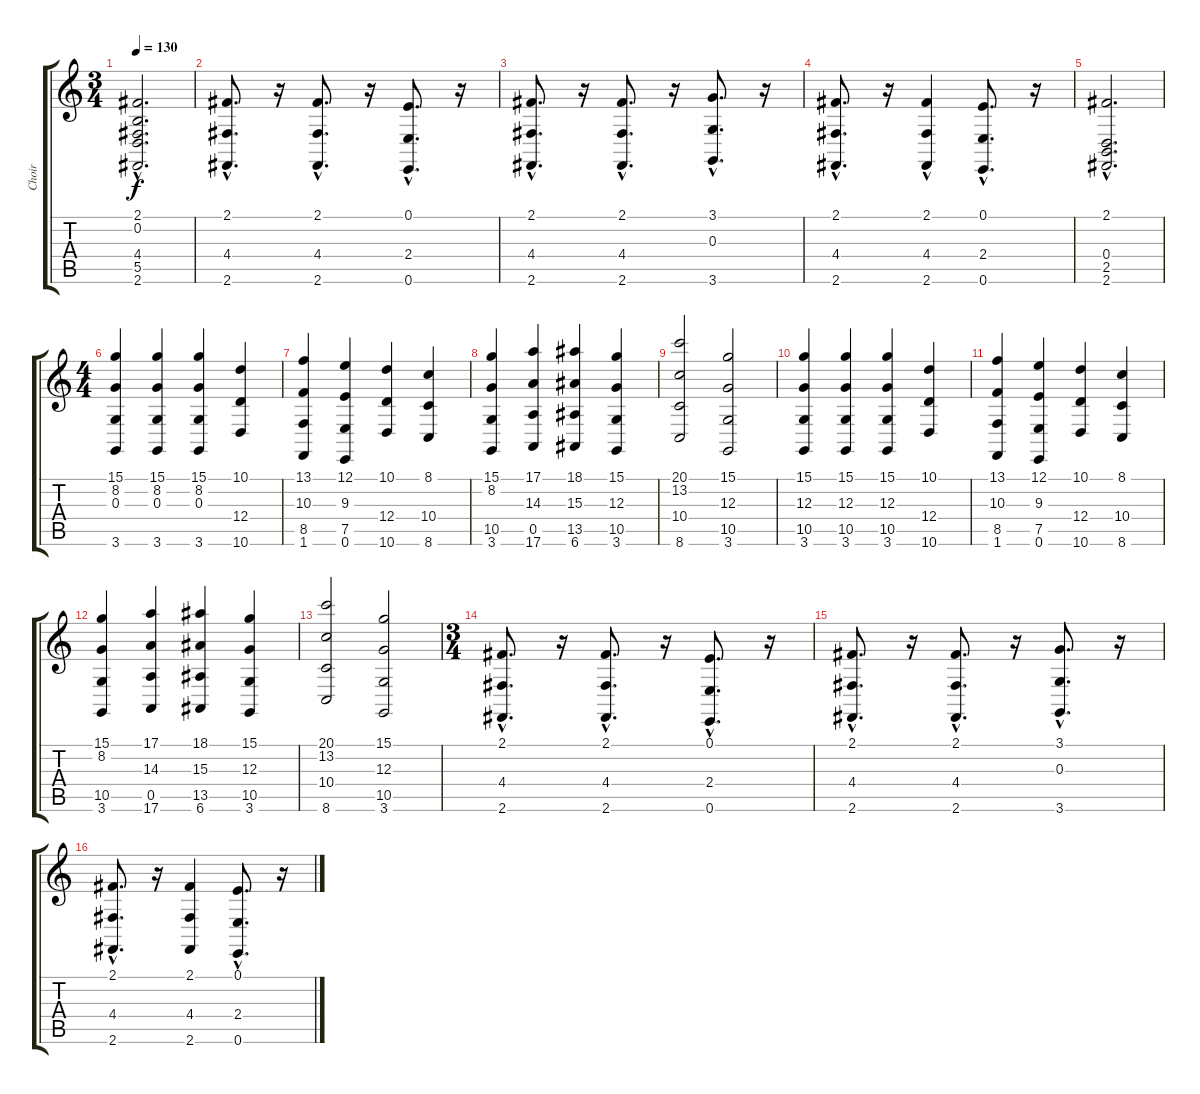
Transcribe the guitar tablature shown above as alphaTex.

\track ("Choir" "Choir") {instrument choiraahs}
\staff {score tabs}
\tuning (E4 B3 G3 D3 A2 E2) {hide}
\ts (3 4)
\tempo 130
\clef g2
\ks c
(2.1{hac} 0.2 4.4{hac} 5.5{hac} 2.6{hac}).2{d dy f} |
(2.1 4.4 2.6{hac}).8{d} r.16 (2.1 4.4 2.6{hac}).8{d} r.16 (0.1 2.4 0.6{hac}).8{d} r.16 |
(2.1 4.4 2.6{hac}).8{d} r.16 (2.1 4.4 2.6{hac}).8{d} r.16 (3.1 0.3 3.6{hac}).8{d} r.16 |
(2.1 4.4 2.6{hac}).8{d} r.16 (2.1 4.4 2.6{hac}).4 (0.1 2.4 0.6{hac}).8{d} r.16 |
(2.1{hac} 0.4{hac} 2.5{hac} 2.6{hac}).2{d} |
\ts (4 4)
(15.1 8.2 0.3 3.6).4 (15.1 8.2 0.3 3.6).4 (15.1 8.2 0.3 3.6).4 (10.1 12.4 10.6).4 |
(13.1 10.3 8.5 1.6).4 (12.1 9.3 7.5 0.6).4 (10.1 12.4 10.6).4 (8.1 10.4 8.6).4 |
(15.1 8.2 10.5 3.6).4 (17.1 14.3 0.5 17.6).4 (18.1 15.3 13.5 6.6).4 (15.1 12.3 10.5 3.6).4 |
(20.1 13.2 10.4 8.6).2 (15.1 12.3 10.5 3.6).2 |
(15.1 12.3 10.5 3.6).4 (15.1 12.3 10.5 3.6).4 (15.1 12.3 10.5 3.6).4 (10.1 12.4 10.6).4 |
(13.1 10.3 8.5 1.6).4 (12.1 9.3 7.5 0.6).4 (10.1 12.4 10.6).4 (8.1 10.4 8.6).4 |
(15.1 8.2 10.5 3.6).4 (17.1 14.3 0.5 17.6).4 (18.1 15.3 13.5 6.6).4 (15.1 12.3 10.5 3.6).4 |
(20.1 13.2 10.4 8.6).2 (15.1 12.3 10.5 3.6).2 |
\ts (3 4)
(2.1 4.4 2.6{hac}).8{d} r.16 (2.1 4.4 2.6{hac}).8{d} r.16 (0.1 2.4 0.6{hac}).8{d} r.16 |
(2.1 4.4 2.6{hac}).8{d} r.16 (2.1 4.4 2.6{hac}).8{d} r.16 (3.1 0.3 3.6{hac}).8{d} r.16 |
(2.1 4.4 2.6{hac}).8{d} r.16 (2.1 4.4 2.6).4 (0.1 2.4 0.6{hac}).8{d} r.16
